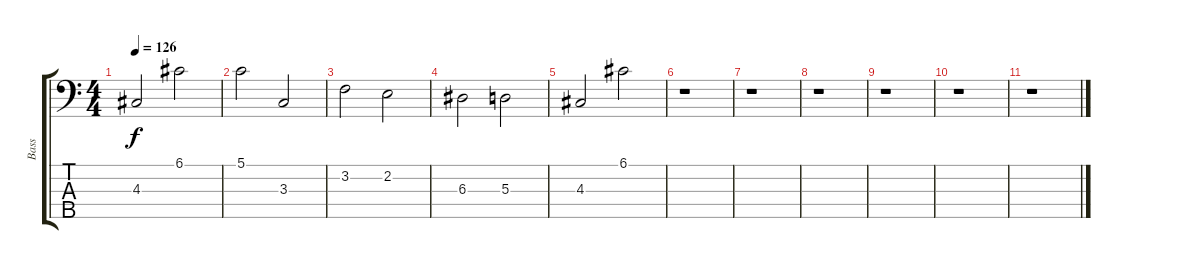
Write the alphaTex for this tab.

\track ("Bass" "Bass") {instrument fretlessbass}
\staff {score tabs}
\tuning (G2 D2 A1 E1 B0) {hide}
\ts (4 4)
\tempo 126
\clef f4
\ks c
4.3.2{dy f} 6.1.2 |
5.1.2 3.3.2 |
3.2.2 2.2.2 |
6.3.2 5.3.2 |
4.3.2 6.1.2 |
r.1 |
r.1 |
r.1 |
r.1 |
r.1 |
r.1
